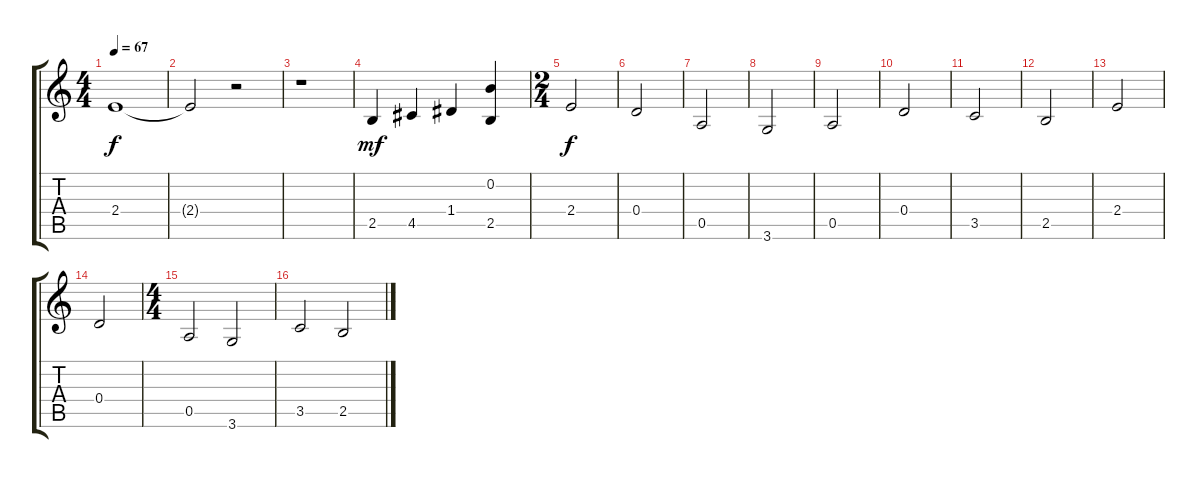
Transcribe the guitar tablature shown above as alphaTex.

\track "" {instrument overdrivenguitar}
\staff {score tabs}
\tuning (E4 B3 G3 D3 A2 E2) {hide}
\ts (4 4)
\tempo 67
\clef g2
\ks c
2.4.1{dy f} |
2.4{t}.2 r.2 |
r.1 |
2.5.4{dy mf} 4.5.4 1.4.4 (0.2 2.5).4 |
\ts (2 4)
2.4.2{dy f} |
0.4.2 |
0.5.2 |
3.6.2 |
0.5.2 |
0.4.2 |
3.5.2 |
2.5.2 |
2.4.2 |
0.4.2 |
\ts (4 4)
0.5.2 3.6.2 |
3.5.2 2.5.2
